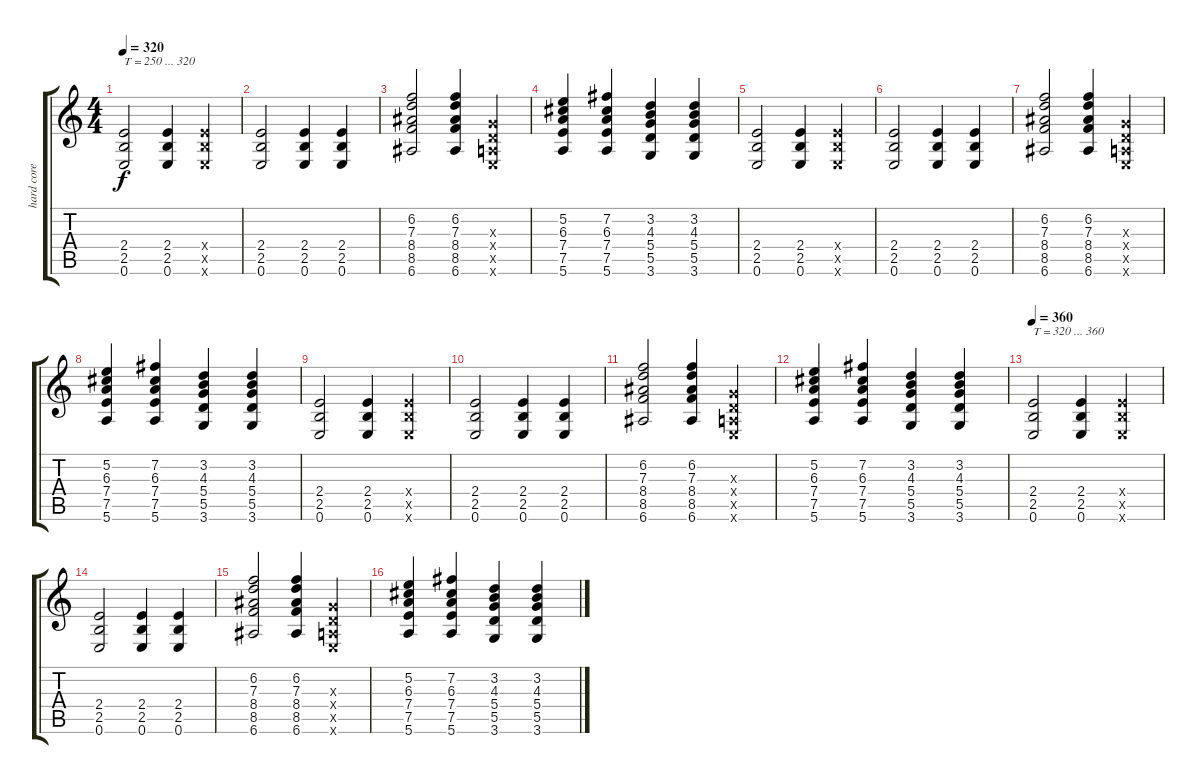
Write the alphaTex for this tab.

\track ("hard core" "hard core") {instrument overdrivenguitar}
\staff {score tabs}
\tuning (E4 B3 G3 D3 A2 E2) {hide}
\ts (4 4)
\tempo 320
\clef g2
\ks c
(2.4 2.5 0.6).2{txt "T = 250 ... 320" dy f} (2.4 2.5 0.6).4 (2.4{x} 2.5{x} 0.6{x}).4 |
(2.4 2.5 0.6).2 (2.4 2.5 0.6).4 (2.4 2.5 0.6).4 |
(6.2 7.3 8.4 8.5 6.6).2 (6.2 7.3 8.4 8.5 6.6).4 (0.3{x} 0.4{x} 0.5{x} 0.6{x}).4 |
(5.2 6.3 7.4 7.5 5.6).4 (7.2 6.3 7.4 7.5 5.6).4 (3.2 4.3 5.4 5.5 3.6).4 (3.2 4.3 5.4 5.5 3.6).4 |
(2.4 2.5 0.6).2 (2.4 2.5 0.6).4 (2.4{x} 2.5{x} 0.6{x}).4 |
(2.4 2.5 0.6).2 (2.4 2.5 0.6).4 (2.4 2.5 0.6).4 |
(6.2 7.3 8.4 8.5 6.6).2 (6.2 7.3 8.4 8.5 6.6).4 (0.3{x} 0.4{x} 0.5{x} 0.6{x}).4 |
(5.2 6.3 7.4 7.5 5.6).4 (7.2 6.3 7.4 7.5 5.6).4 (3.2 4.3 5.4 5.5 3.6).4 (3.2 4.3 5.4 5.5 3.6).4 |
(2.4 2.5 0.6).2 (2.4 2.5 0.6).4 (2.4{x} 2.5{x} 0.6{x}).4 |
(2.4 2.5 0.6).2 (2.4 2.5 0.6).4 (2.4 2.5 0.6).4 |
(6.2 7.3 8.4 8.5 6.6).2 (6.2 7.3 8.4 8.5 6.6).4 (0.3{x} 0.4{x} 0.5{x} 0.6{x}).4 |
(5.2 6.3 7.4 7.5 5.6).4 (7.2 6.3 7.4 7.5 5.6).4 (3.2 4.3 5.4 5.5 3.6).4 (3.2 4.3 5.4 5.5 3.6).4 |
\tempo 360
(2.4 2.5 0.6).2{txt "T = 320 ... 360"} (2.4 2.5 0.6).4 (2.4{x} 2.5{x} 0.6{x}).4 |
(2.4 2.5 0.6).2 (2.4 2.5 0.6).4 (2.4 2.5 0.6).4 |
(6.2 7.3 8.4 8.5 6.6).2 (6.2 7.3 8.4 8.5 6.6).4 (0.3{x} 0.4{x} 0.5{x} 0.6{x}).4 |
(5.2 6.3 7.4 7.5 5.6).4 (7.2 6.3 7.4 7.5 5.6).4 (3.2 4.3 5.4 5.5 3.6).4 (3.2 4.3 5.4 5.5 3.6).4
